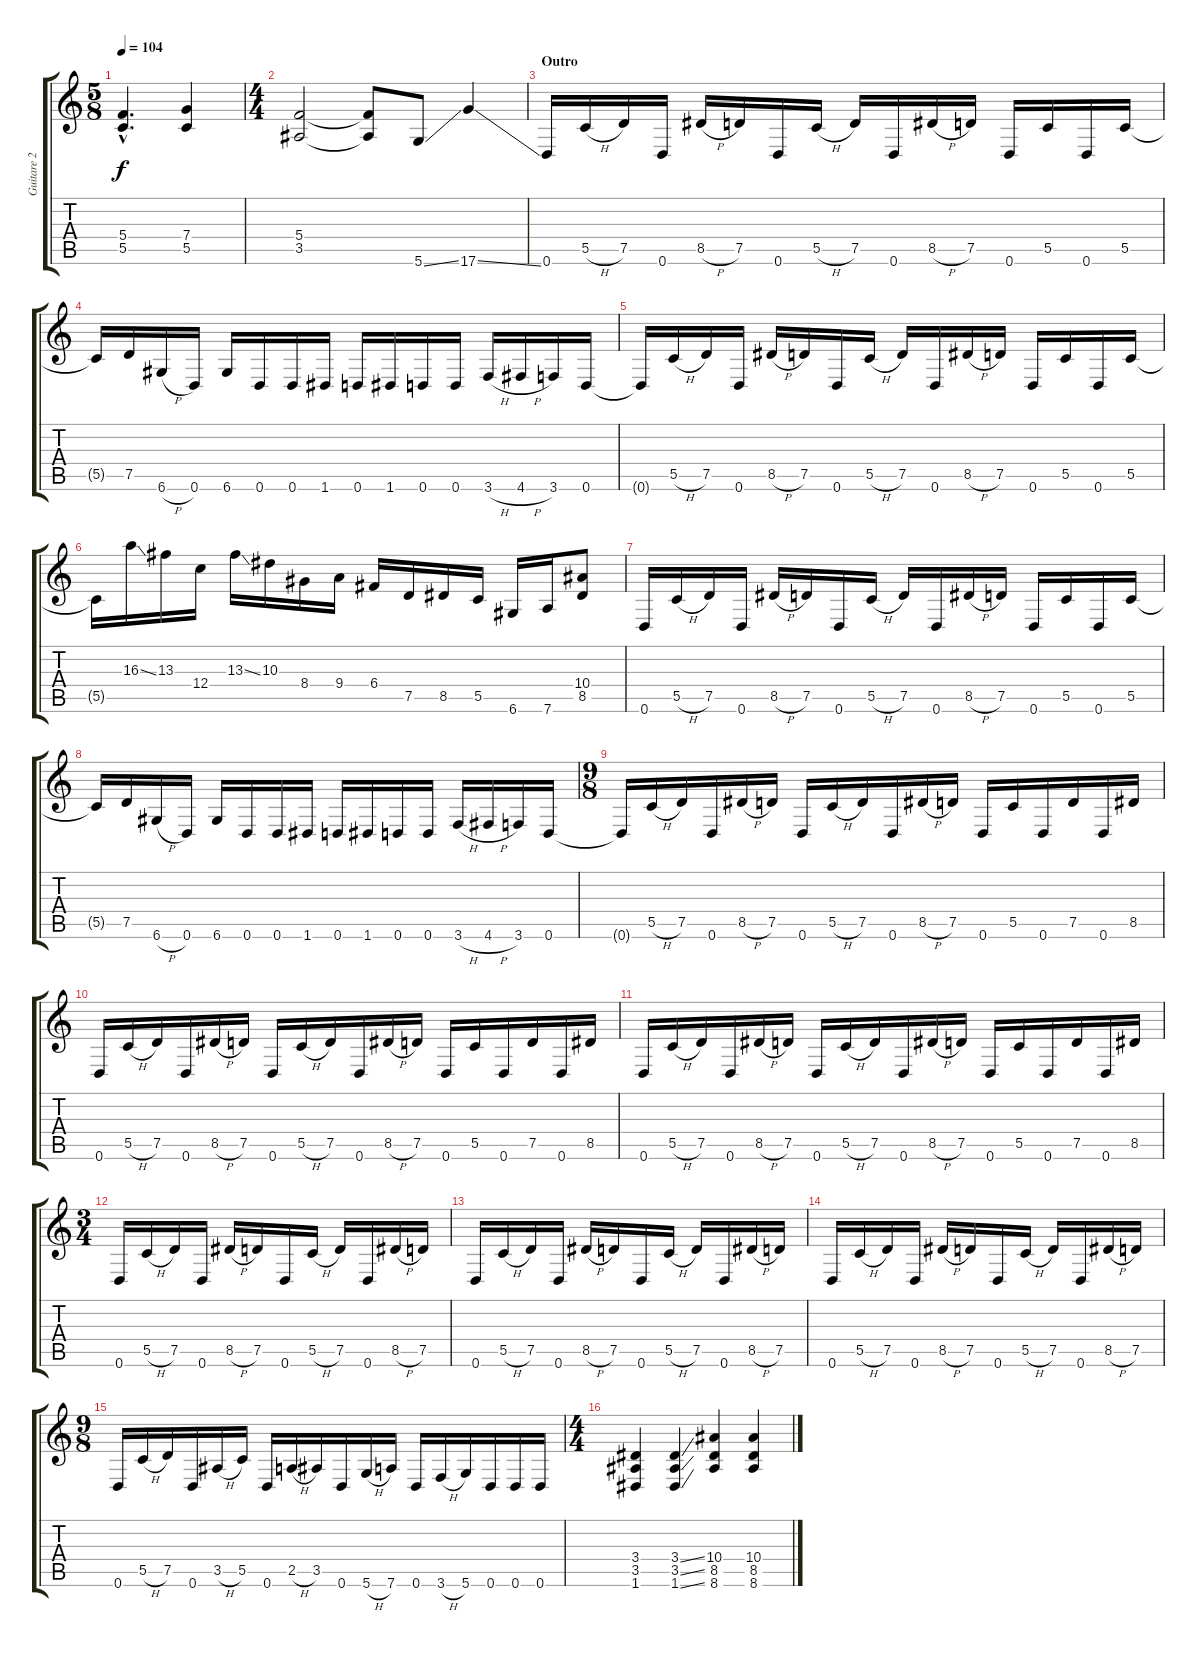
\track ("Guitare 2" "Guitare 2") {instrument distortionguitar}
\staff {score tabs}
\tuning (D4 A3 F3 C3 G2 D2) {hide}
\ts (5 8)
\tempo 104
\clef g2
\ks c
(5.4{hac} 5.5{hac}).4{d dy f} (7.4 5.5).4 |
\ts (4 4)
(5.4 3.5).2 (5.4{t} 3.5{t}).8 5.6{ss}.8 17.6{ss}.4 |
\section ("" "Outro")
0.6.16 5.5{h}.16 7.5.16 0.6.16 8.5{h}.16 7.5.16 0.6.16 5.5{h}.16 7.5.16 0.6.16 8.5{h}.16 7.5.16 0.6.16 5.5.16 0.6.16 5.5.16 |
5.5{t}.16 7.5.16 6.6{h}.16 0.6.16 6.6.16 0.6.16 0.6.16 1.6.16 0.6.16 1.6.16 0.6.16 0.6.16 3.6{h}.16 4.6{h}.16 3.6.16 0.6.16 |
0.6{t}.16 5.5{h}.16 7.5.16 0.6.16 8.5{h}.16 7.5.16 0.6.16 5.5{h}.16 7.5.16 0.6.16 8.5{h}.16 7.5.16 0.6.16 5.5.16 0.6.16 5.5.16 |
5.5{t}.16 16.3{ss}.16 13.3.16 12.4.16 13.3{ss}.16 10.3.16 8.4.16 9.4.16 6.4.16 7.5.16 8.5.16 5.5.16 6.6.16 7.6.16 (10.4 8.5).8 |
0.6.16 5.5{h}.16 7.5.16 0.6.16 8.5{h}.16 7.5.16 0.6.16 5.5{h}.16 7.5.16 0.6.16 8.5{h}.16 7.5.16 0.6.16 5.5.16 0.6.16 5.5.16 |
5.5{t}.16 7.5.16 6.6{h}.16 0.6.16 6.6.16 0.6.16 0.6.16 1.6.16 0.6.16 1.6.16 0.6.16 0.6.16 3.6{h}.16 4.6{h}.16 3.6.16 0.6.16 |
\ts (9 8)
0.6{t}.16 5.5{h}.16 7.5.16 0.6.16 8.5{h}.16 7.5.16 0.6.16 5.5{h}.16 7.5.16 0.6.16 8.5{h}.16 7.5.16 0.6.16 5.5.16 0.6.16 7.5.16 0.6.16 8.5.16 |
0.6.16 5.5{h}.16 7.5.16 0.6.16 8.5{h}.16 7.5.16 0.6.16 5.5{h}.16 7.5.16 0.6.16 8.5{h}.16 7.5.16 0.6.16 5.5.16 0.6.16 7.5.16 0.6.16 8.5.16 |
0.6.16 5.5{h}.16 7.5.16 0.6.16 8.5{h}.16 7.5.16 0.6.16 5.5{h}.16 7.5.16 0.6.16 8.5{h}.16 7.5.16 0.6.16 5.5.16 0.6.16 7.5.16 0.6.16 8.5.16 |
\ts (3 4)
0.6.16 5.5{h}.16 7.5.16 0.6.16 8.5{h}.16 7.5.16 0.6.16 5.5{h}.16 7.5.16 0.6.16 8.5{h}.16 7.5.16 |
0.6.16 5.5{h}.16 7.5.16 0.6.16 8.5{h}.16 7.5.16 0.6.16 5.5{h}.16 7.5.16 0.6.16 8.5{h}.16 7.5.16 |
0.6.16 5.5{h}.16 7.5.16 0.6.16 8.5{h}.16 7.5.16 0.6.16 5.5{h}.16 7.5.16 0.6.16 8.5{h}.16 7.5.16 |
\ts (9 8)
0.6.16 5.5{h}.16 7.5.16 0.6.16 3.5{h}.16 5.5.16 0.6.16 2.5{h}.16 3.5.16 0.6.16 5.6{h}.16 7.6.16 0.6.16 3.6{h}.16 5.6.16 0.6.16 0.6.16 0.6.16 |
\ts (4 4)
(3.4 3.5 1.6).4 (3.4{ss} 3.5{ss} 1.6{ss}).4 (10.4 8.5 8.6).4 (10.4 8.5 8.6{ss}).4
